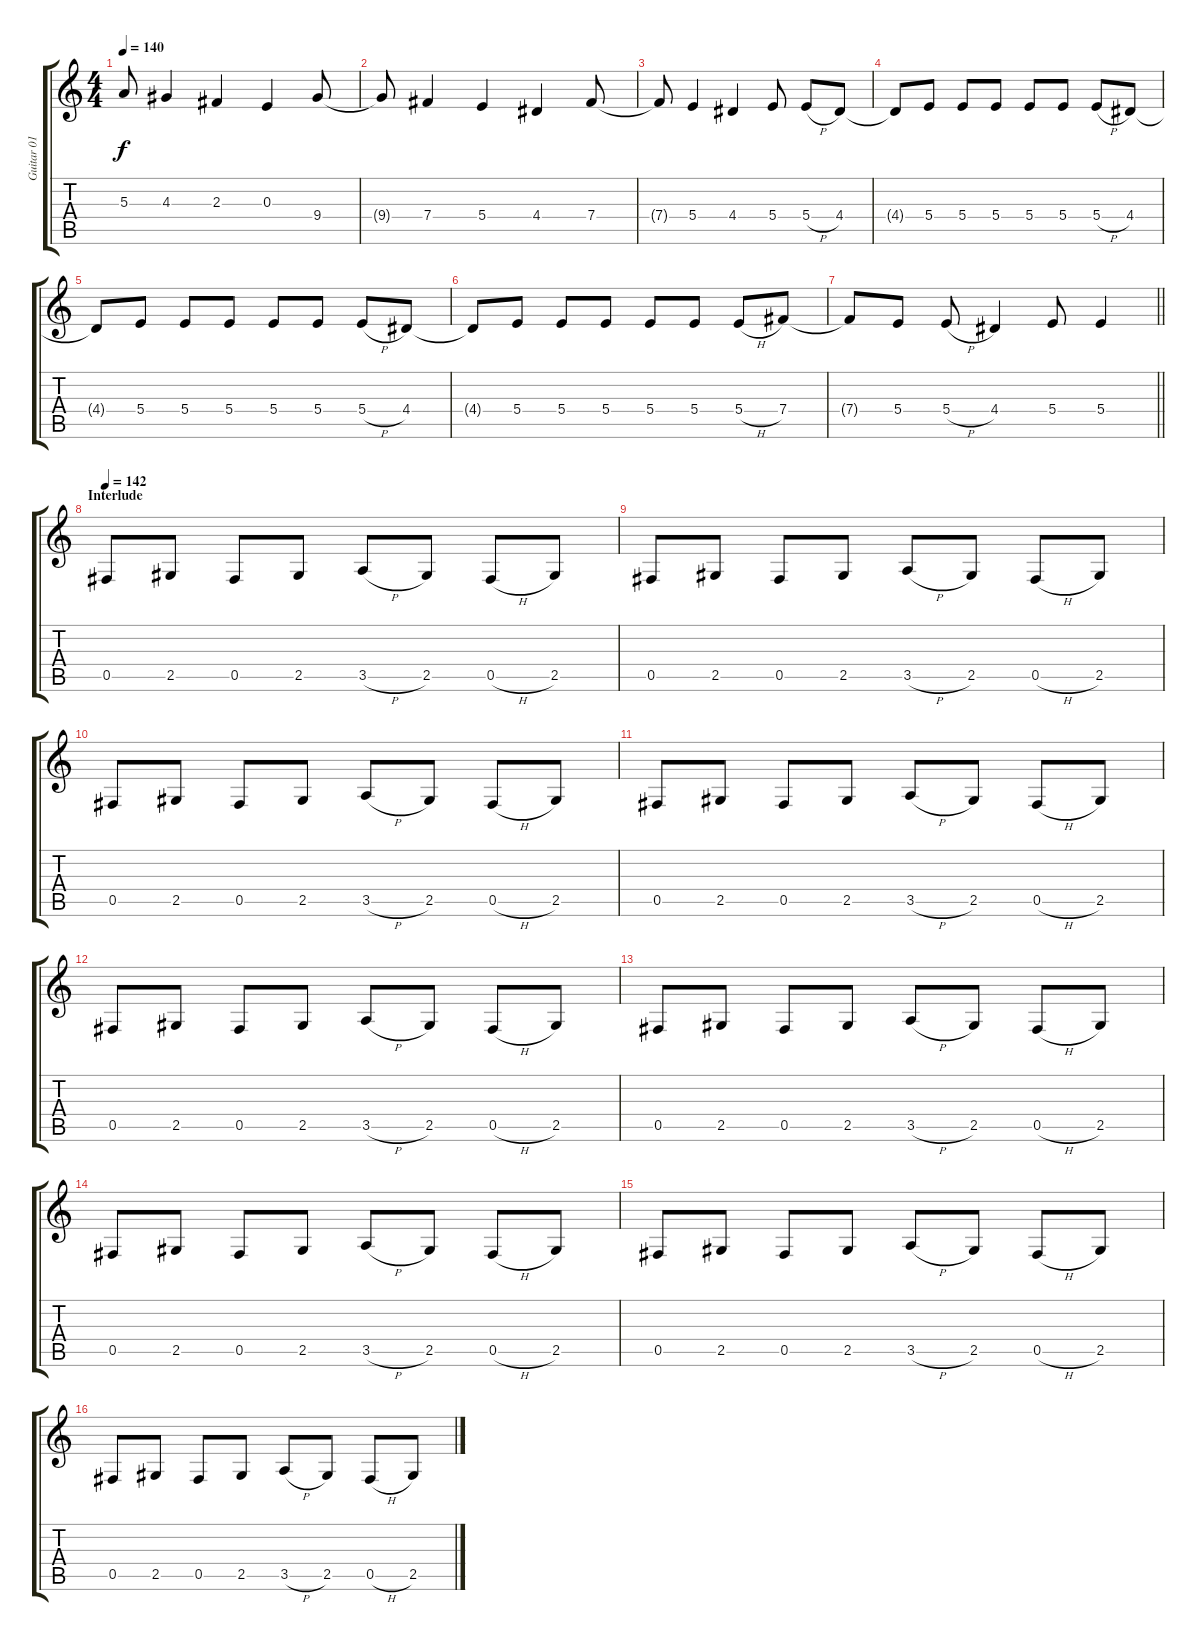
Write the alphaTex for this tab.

\track ("Guitar 01" "Guitar 01") {instrument overdrivenguitar}
\staff {score tabs}
\tuning (Db4 Ab3 E3 B2 Gb2 B1) {hide}
\ts (4 4)
\tempo 140
\clef g2
\ks c
5.3{t}.8{dy f} 4.3.4 2.3.4 0.3.4 9.4.8 |
9.4{t}.8 7.4.4 5.4.4 4.4.4 7.4.8 |
7.4{t}.8 5.4.4 4.4.4 5.4.8 5.4{h}.8 4.4.8 |
4.4{t}.8 5.4.8 5.4.8 5.4.8 5.4.8 5.4.8 5.4{h}.8 4.4.8 |
4.4{t}.8 5.4.8 5.4.8 5.4.8 5.4.8 5.4.8 5.4{h}.8 4.4.8 |
4.4{t}.8 5.4.8 5.4.8 5.4.8 5.4.8 5.4.8 5.4{h}.8 7.4.8 |
\barLineRight lightlight
7.4{t}.8 5.4.8 5.4{h}.8 4.4.4 5.4.8 5.4.4 |
\section ("" "Interlude")
\tempo 142
0.5.8 2.5.8 0.5.8 2.5.8 3.5{h}.8 2.5.8 0.5{h}.8 2.5.8 |
0.5.8 2.5.8 0.5.8 2.5.8 3.5{h}.8 2.5.8 0.5{h}.8 2.5.8 |
0.5.8 2.5.8 0.5.8 2.5.8 3.5{h}.8 2.5.8 0.5{h}.8 2.5.8 |
0.5.8 2.5.8 0.5.8 2.5.8 3.5{h}.8 2.5.8 0.5{h}.8 2.5.8 |
0.5.8 2.5.8 0.5.8 2.5.8 3.5{h}.8 2.5.8 0.5{h}.8 2.5.8 |
0.5.8 2.5.8 0.5.8 2.5.8 3.5{h}.8 2.5.8 0.5{h}.8 2.5.8 |
0.5.8 2.5.8 0.5.8 2.5.8 3.5{h}.8 2.5.8 0.5{h}.8 2.5.8 |
0.5.8 2.5.8 0.5.8 2.5.8 3.5{h}.8 2.5.8 0.5{h}.8 2.5.8 |
0.5.8 2.5.8 0.5.8 2.5.8 3.5{h}.8 2.5.8 0.5{h}.8 2.5.8
